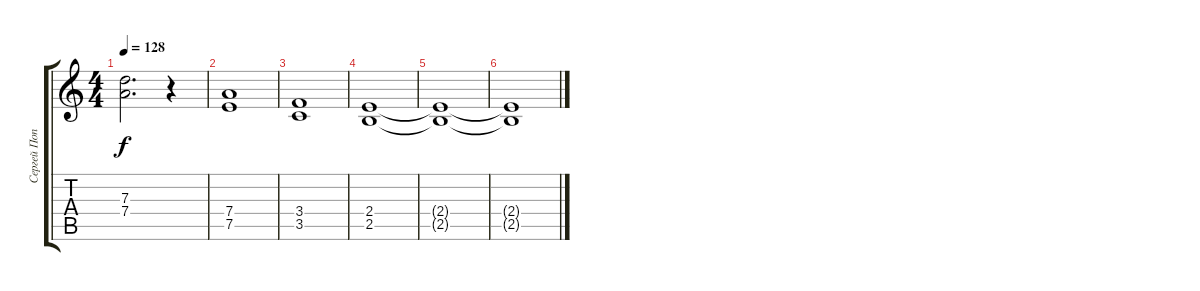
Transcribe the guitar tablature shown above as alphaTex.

\track ("Сергей Попов" "Сергей Поп") {instrument distortionguitar}
\staff {score tabs}
\tuning (E4 B3 G3 D3 A2 E2) {hide}
\ts (4 4)
\tempo 128
\clef g2
\ks c
(7.3 7.4).2{d dy f} r.4 |
(7.4 7.5).1 |
(3.4 3.5).1 |
(2.4 2.5).1 |
(2.4{t} 2.5{t}).1 |
(2.4{t} 2.5{t}).1
